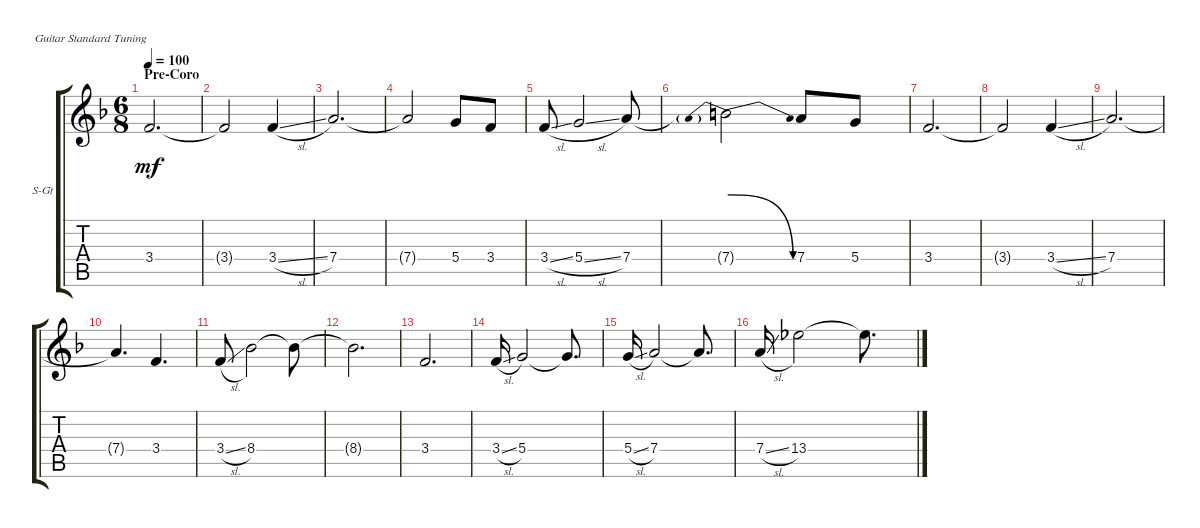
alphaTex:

\defaultSystemsLayout 4
\bracketExtendMode groupsimilarinstruments
\firstSystemTrackNameOrientation horizontal
\otherSystemsTrackNameOrientation horizontal
\track ("Electrica" "S-Gt") {instrument overdrivenguitar}
\staff {score tabs}
\tuning (E4 B3 G3 D3 A2 E2)
\ts (6 8)
\section ("" "Pre-Coro")
\tempo 100
\clef g2
\ks dminor
3.4.2{d dy mf} |
3.4{t}.2 3.4{sl}.4 |
7.4.2{d} |
7.4{t}.2 5.4.8 3.4.8 |
3.4{sl}.8 5.4{sl}.2 7.4.8 |
7.4{be (prebendrelease 0 4 19.2 0) t}.2 7.4.8 5.4.8 |
3.4.2{d} |
3.4{t}.2 3.4{sl}.4 |
7.4.2{d} |
7.4{t}.4{d} 3.4.4{d} |
3.4{sl}.8 8.4.2 8.4{t}.8 |
8.4{t}.2{d} |
3.4.2{d} |
3.4{sl}.16 5.4.2 5.4{t}.8{d} |
5.4{sl}.16 7.4.2 7.4{t}.8{d} |
7.4{sl}.16 13.4.2 13.4{t}.8{d}
